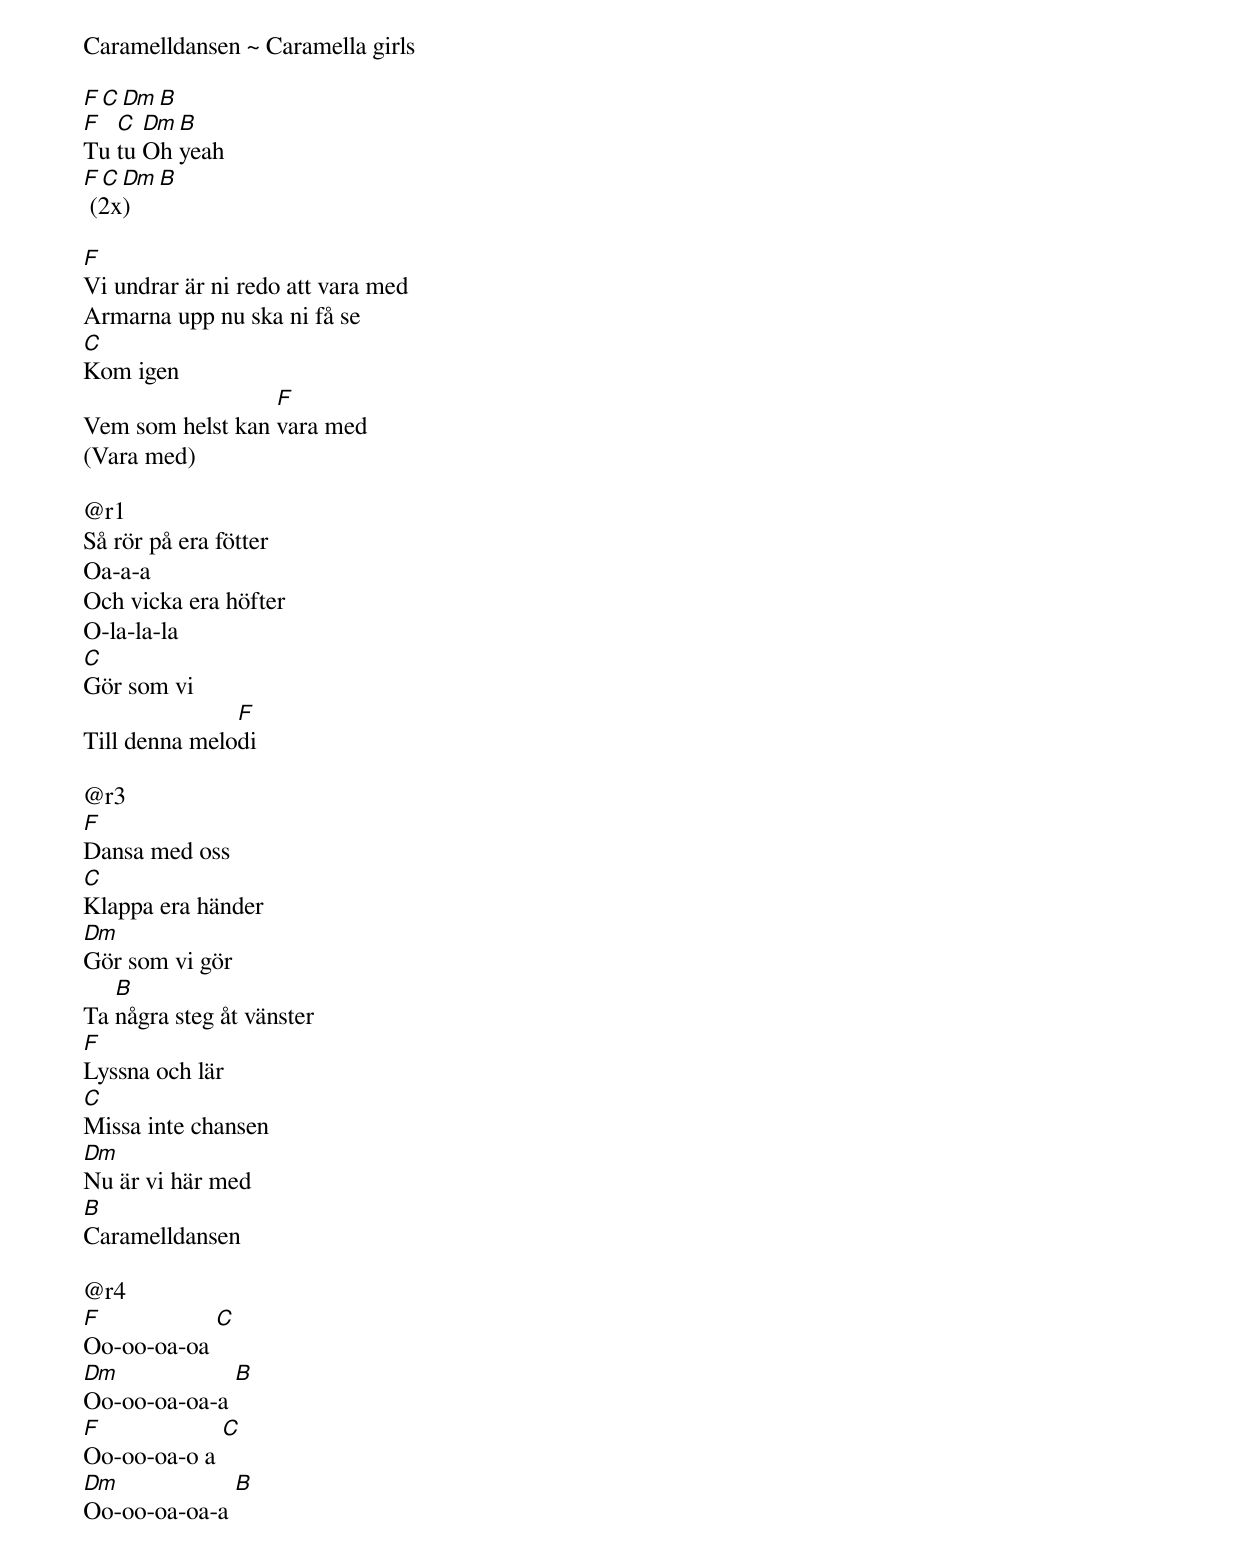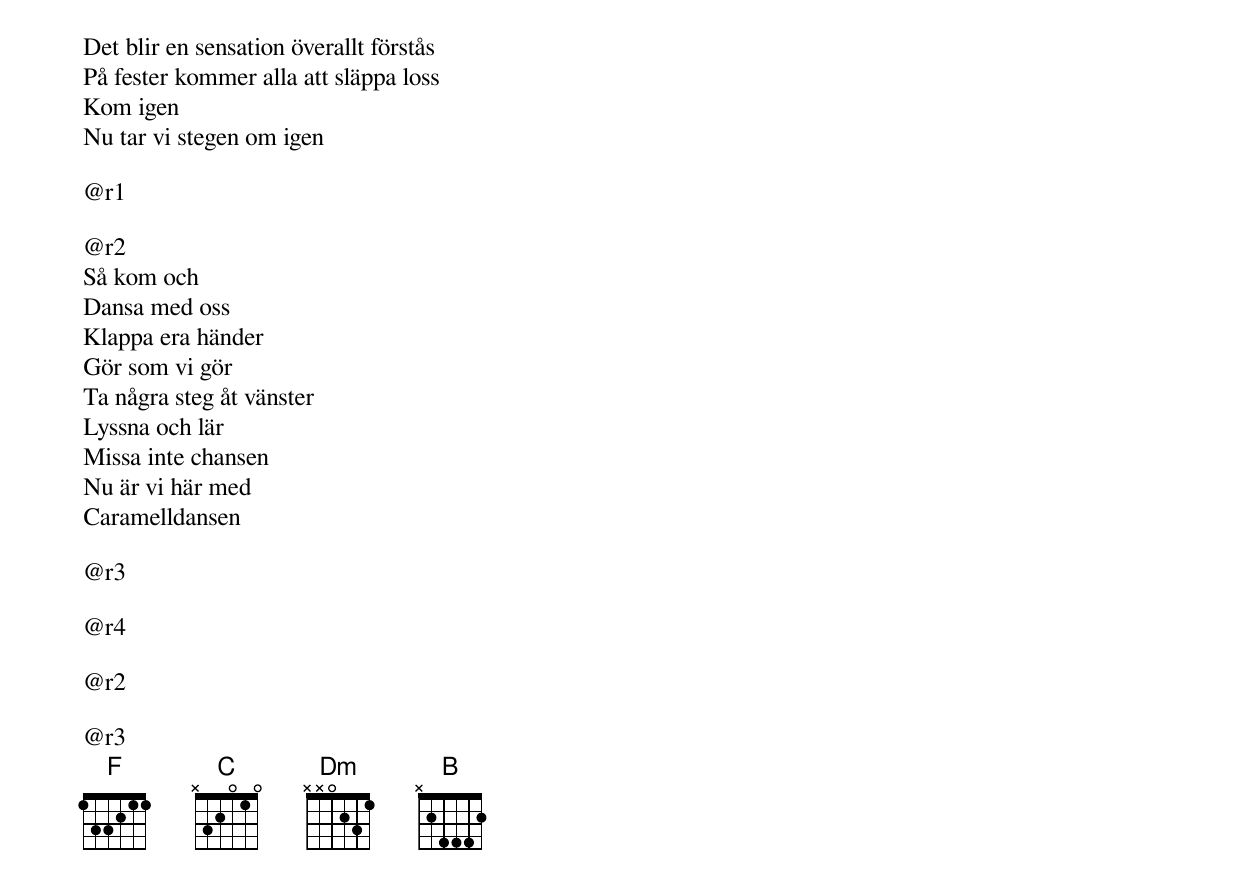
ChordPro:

Caramelldansen ~ Caramella girls

[F C Dm B]
[F]Tu [C]tu [Dm]Oh [B]yeah
[F C Dm B] (2x)

[F]Vi undrar är ni redo att vara med
Armarna upp nu ska ni få se
[C]Kom igen
Vem som helst kan [F]vara med
(Vara med)

@r1
Så rör på era fötter
Oa-a-a
Och vicka era höfter
O-la-la-la
[C]Gör som vi
Till denna melo[F]di

@r3
[F]Dansa med oss
[C]Klappa era händer
[Dm]Gör som vi gör
Ta [B]några steg åt vänster
[F]Lyssna och lär
[C]Missa inte chansen
[Dm]Nu är vi här med
[B]Caramelldansen

@r4
[F]Oo-oo-oa-oa [C]
[Dm]Oo-oo-oa-oa-a [B]
[F]Oo-oo-oa-o a [C]
[Dm]Oo-oo-oa-oa-a [B]

Det blir en sensation överallt förstås
På fester kommer alla att släppa loss
Kom igen
Nu tar vi stegen om igen

@r1

@r2
Så kom och
Dansa med oss
Klappa era händer
Gör som vi gör
Ta några steg åt vänster
Lyssna och lär
Missa inte chansen
Nu är vi här med
Caramelldansen

@r3

@r4

@r2

@r3
